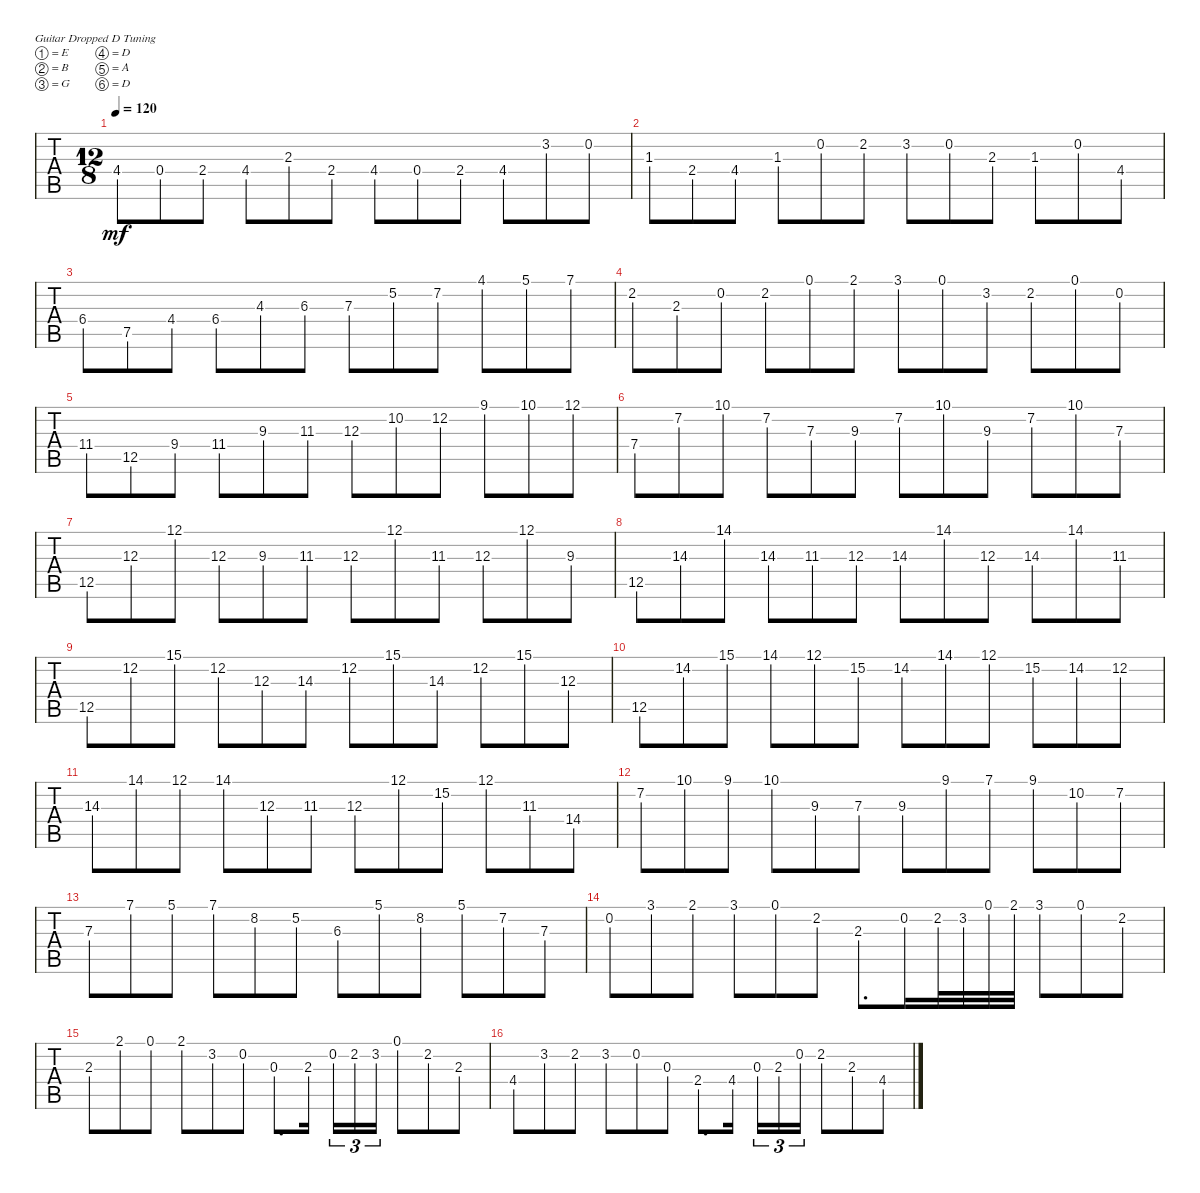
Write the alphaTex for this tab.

\bracketExtendMode groupsimilarinstruments
\singleTrackTrackNamePolicy hidden
\multiTrackTrackNamePolicy hidden
\firstSystemTrackNameOrientation horizontal
\otherSystemsTrackNameOrientation horizontal
\track ("Track 1" "Track 1") {instrument acousticguitarsteel}
\staff {tabs}
\tuning (E4 B3 G3 D3 A2 D2)
\ts (12 8)
\tempo 120
\clef g2
\scale
0.5
\ks c
4.4.8{dy mf} 0.4.8 2.4.8 4.4.8 2.3.8 2.4.8 4.4.8 0.4.8 2.4.8 4.4.8 3.2.8 0.2.8 |
\scale
0.5 1.3.8 2.4.8 4.4.8 1.3.8 0.2.8 2.2.8 3.2.8 0.2.8 2.3.8 1.3.8 0.2.8 4.4.8 |
\scale
0.5 6.4.8 7.5.8 4.4.8 6.4.8 4.3.8 6.3.8 7.3.8 5.2.8 7.2.8 4.1.8 5.1.8 7.1.8 |
\scale
0.5 2.2.8 2.3.8 0.2.8 2.2.8 0.1.8 2.1.8 3.1.8 0.1.8 3.2.8 2.2.8 0.1.8 0.2.8 |
\scale
0.5 11.4.8 12.5.8 9.4.8 11.4.8 9.3.8 11.3.8 12.3.8 10.2.8 12.2.8 9.1.8 10.1.8 12.1.8 |
\scale
0.5 7.4.8 7.2.8 10.1.8 7.2.8 7.3.8 9.3.8 7.2.8 10.1.8 9.3.8 7.2.8 10.1.8 7.3.8 |
\scale
0.5 12.5.8 12.3.8 12.1.8 12.3.8 9.3.8 11.3.8 12.3.8 12.1.8 11.3.8 12.3.8 12.1.8 9.3.8 |
\scale
0.5 12.5.8 14.3.8 14.1.8 14.3.8 11.3.8 12.3.8 14.3.8 14.1.8 12.3.8 14.3.8 14.1.8 11.3.8 |
\scale
0.5 12.5.8 12.2.8 15.1.8 12.2.8 12.3.8 14.3.8 12.2.8 15.1.8 14.3.8 12.2.8 15.1.8 12.3.8 |
\scale
0.5 12.5.8 14.2.8 15.1.8 14.1.8 12.1.8 15.2.8 14.2.8 14.1.8 12.1.8 15.2.8 14.2.8 12.2.8 |
\scale
0.474336 14.3.8 14.1.8 12.1.8 14.1.8 12.3.8 11.3.8 12.3.8 12.1.8 15.2.8 12.1.8 11.3.8 14.4.8 |
\scale
0.525664 7.2.8 10.1.8 9.1.8 10.1.8 9.3.8 7.3.8 9.3.8 9.1.8 7.1.8 9.1.8 10.2.8 7.2.8 |
\scale
0.424723 7.3.8 7.1.8 5.1.8 7.1.8 8.2.8 5.2.8 6.3.8 5.1.8 8.2.8 5.1.8 7.2.8 7.3.8 |
\scale
0.575277 0.2.8 3.1.8 2.1.8 3.1.8 0.1.8 2.2.8 2.3.8{d} 0.2.16 2.2.32 3.2.32 0.1.32 2.1.32 3.1.8 0.1.8 2.2.8 |
\scale
0.5 2.3.8 2.1.8 0.1.8 2.1.8 3.2.8 0.2.8 0.3.8{d} 2.3.16 0.2.16{tu (3 2)} 2.2.16{tu (3 2)} 3.2.16{tu (3 2)} 0.1.8 2.2.8 2.3.8 |
\scale
0.5 4.4.8 3.2.8 2.2.8 3.2.8 0.2.8 0.3.8 2.4.8{d} 4.4.16 0.3.16{tu (3 2)} 2.3.16{tu (3 2)} 0.2.16{tu (3 2)} 2.2.8 2.3.8 4.4.8
